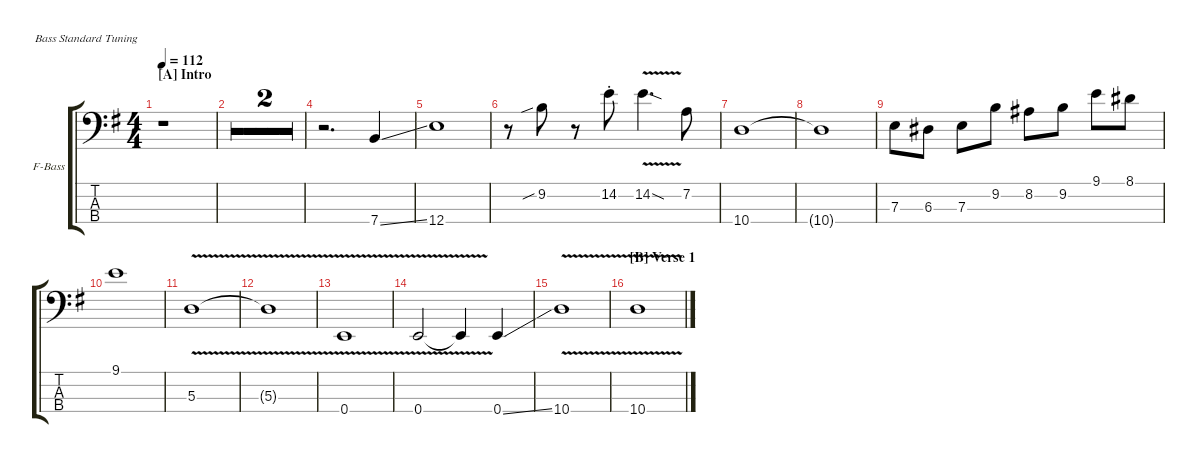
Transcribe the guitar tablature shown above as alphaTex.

\hideDynamics
\bracketExtendMode groupsimilarinstruments
\firstSystemTrackNameOrientation horizontal
\otherSystemsTrackNameOrientation horizontal
\track ("Bass (Fretless)" "F-Bass") {multiBarRest instrument fretlessbass}
\staff {score tabs}
\tuning (G2 D2 A1 E1)
\ts (4 4)
\section ("A" "Intro")
\tempo 112
\clef f4
\ks g
r.1{dy f instrument fretlessbass} |
r.1 |
r.1 |
r.2{d} 7.4{ss}.4 |
12.4.1 |
r.8 9.2{sib}.8 r.8 14.2{st}.8 14.2{v sod}.4{d} 7.2.8 |
10.4.1 |
10.4{t}.1 |
7.3.8 6.3.8 7.3.8 9.2.8 8.2.8 9.2.8 9.1.8 8.1.8 |
9.1.1 |
5.3{v}.1 |
5.3{v t}.1 |
0.4{v}.1 |
0.4{v}.2 0.4{v t}.4 0.4{ss}.4 |
10.4{v}.1 |
\section ("B" "Verse 1")
10.4{v}.1
